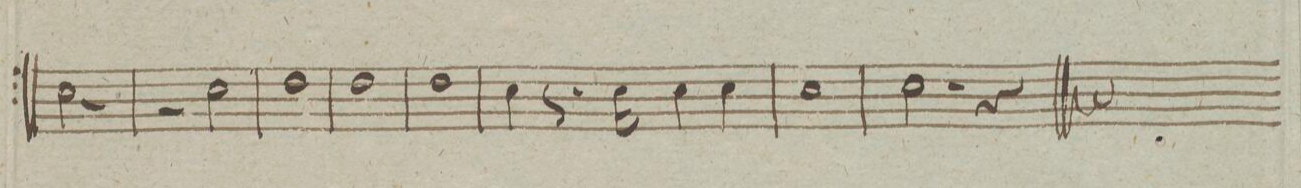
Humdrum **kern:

**kern	**dynam
*I"Clarino Primo in C	*
*clefG2	*
*k[]	*
*met(c)	*
*M4/4	*
2cc\	.
2r	.
=59	=59
2r	.
2cc\	.
=60	=60
1dd	.
=61	=61
1dd	.
=62	=62
1dd	.
=63	=63
4cc\	.
8.r	.
16cc\	.
4cc\	.
4cc\	.
=64	=64
1cc	.
=65	=65
2.cc\	.
4r	.
==	==
*-	*-
